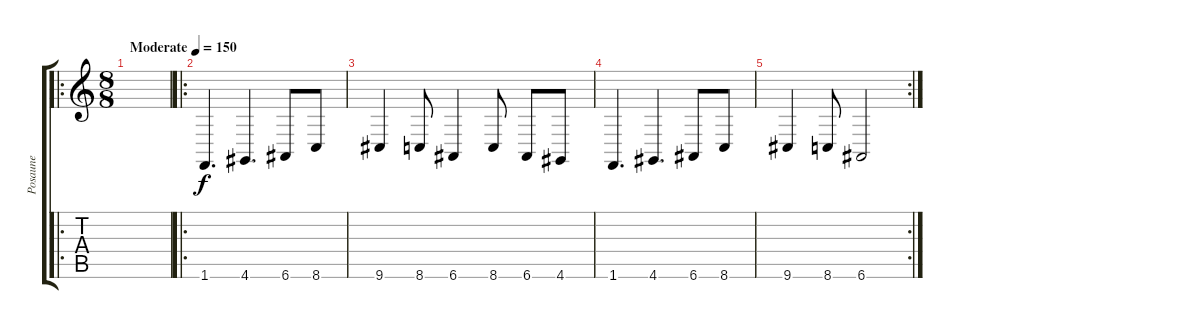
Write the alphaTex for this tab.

\track ("Posaune" "Posaune") {instrument baritonesax}
\staff {score tabs}
\tuning (E4 B3 G3 D3 A2 E2) {hide}
\ro
\ts (8 8)
\tempo (150 "Moderate")
\clef g2
\ks c
|
\ro
1.6.4{d} 4.6.4{d} 6.6.8 8.6.8 |
9.6.4 8.6.8 6.6.4 8.6.8 6.6.8 4.6.8 |
1.6.4{d} 4.6.4{d} 6.6.8 8.6.8 |
\rc 2
9.6.4 8.6.8 6.6.2
